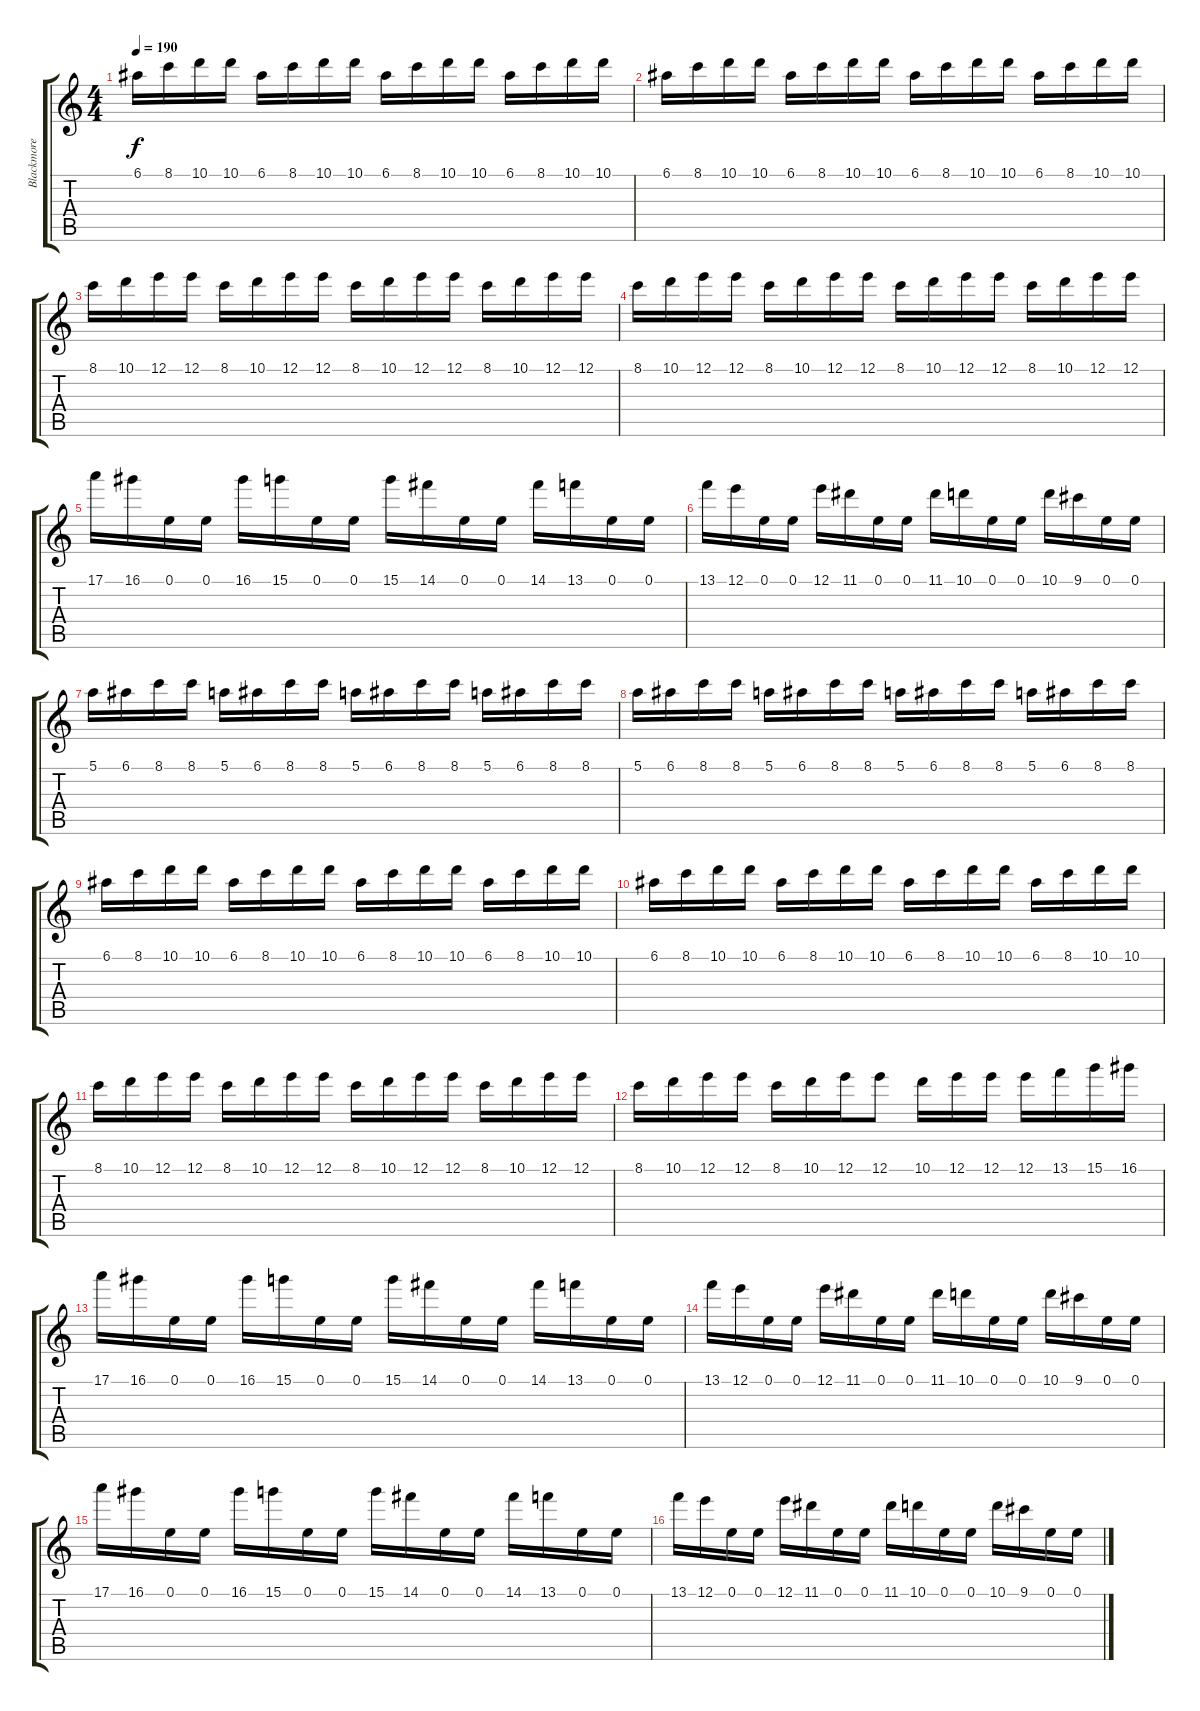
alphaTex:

\track ("Blackmore" "Blackmore") {instrument overdrivenguitar}
\staff {score tabs}
\tuning (E4 B3 G3 D3 A2 E2) {hide}
\ts (4 4)
\tempo 190
\clef g2
\ks c
6.1.16{dy f} 8.1.16 10.1.16 10.1.16 6.1.16 8.1.16 10.1.16 10.1.16 6.1.16 8.1.16 10.1.16 10.1.16 6.1.16 8.1.16 10.1.16 10.1.16 |
6.1.16 8.1.16 10.1.16 10.1.16 6.1.16 8.1.16 10.1.16 10.1.16 6.1.16 8.1.16 10.1.16 10.1.16 6.1.16 8.1.16 10.1.16 10.1.16 |
8.1.16 10.1.16 12.1.16 12.1.16 8.1.16 10.1.16 12.1.16 12.1.16 8.1.16 10.1.16 12.1.16 12.1.16 8.1.16 10.1.16 12.1.16 12.1.16 |
8.1.16 10.1.16 12.1.16 12.1.16 8.1.16 10.1.16 12.1.16 12.1.16 8.1.16 10.1.16 12.1.16 12.1.16 8.1.16 10.1.16 12.1.16 12.1.16 |
17.1.16 16.1.16 0.1.16 0.1.16 16.1.16 15.1.16 0.1.16 0.1.16 15.1.16 14.1.16 0.1.16 0.1.16 14.1.16 13.1.16 0.1.16 0.1.16 |
13.1.16 12.1.16 0.1.16 0.1.16 12.1.16 11.1.16 0.1.16 0.1.16 11.1.16 10.1.16 0.1.16 0.1.16 10.1.16 9.1.16 0.1.16 0.1.16 |
5.1.16 6.1.16 8.1.16 8.1.16 5.1.16 6.1.16 8.1.16 8.1.16 5.1.16 6.1.16 8.1.16 8.1.16 5.1.16 6.1.16 8.1.16 8.1.16 |
5.1.16 6.1.16 8.1.16 8.1.16 5.1.16 6.1.16 8.1.16 8.1.16 5.1.16 6.1.16 8.1.16 8.1.16 5.1.16 6.1.16 8.1.16 8.1.16 |
6.1.16 8.1.16 10.1.16 10.1.16 6.1.16 8.1.16 10.1.16 10.1.16 6.1.16 8.1.16 10.1.16 10.1.16 6.1.16 8.1.16 10.1.16 10.1.16 |
6.1.16 8.1.16 10.1.16 10.1.16 6.1.16 8.1.16 10.1.16 10.1.16 6.1.16 8.1.16 10.1.16 10.1.16 6.1.16 8.1.16 10.1.16 10.1.16 |
8.1.16 10.1.16 12.1.16 12.1.16 8.1.16 10.1.16 12.1.16 12.1.16 8.1.16 10.1.16 12.1.16 12.1.16 8.1.16 10.1.16 12.1.16 12.1.16 |
8.1.16 10.1.16 12.1.16 12.1.16 8.1.16 10.1.16 12.1.16 12.1.8 10.1.16 12.1.16 12.1.16 12.1.16 13.1.16 15.1.16 16.1.16 |
17.1.16 16.1.16 0.1.16 0.1.16 16.1.16 15.1.16 0.1.16 0.1.16 15.1.16 14.1.16 0.1.16 0.1.16 14.1.16 13.1.16 0.1.16 0.1.16 |
13.1.16 12.1.16 0.1.16 0.1.16 12.1.16 11.1.16 0.1.16 0.1.16 11.1.16 10.1.16 0.1.16 0.1.16 10.1.16 9.1.16 0.1.16 0.1.16 |
17.1.16 16.1.16 0.1.16 0.1.16 16.1.16 15.1.16 0.1.16 0.1.16 15.1.16 14.1.16 0.1.16 0.1.16 14.1.16 13.1.16 0.1.16 0.1.16 |
13.1.16 12.1.16 0.1.16 0.1.16 12.1.16 11.1.16 0.1.16 0.1.16 11.1.16 10.1.16 0.1.16 0.1.16 10.1.16 9.1.16 0.1.16 0.1.16
